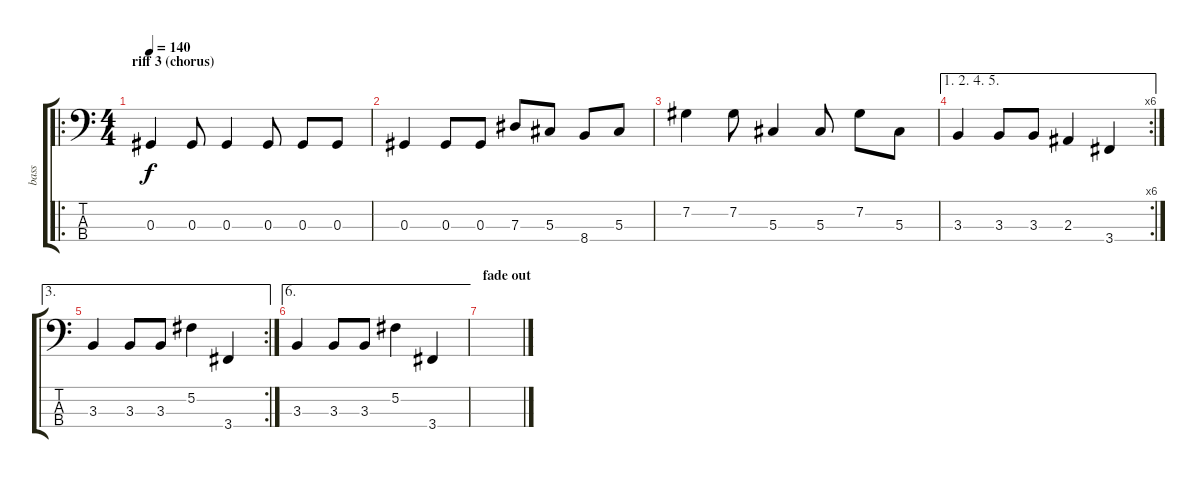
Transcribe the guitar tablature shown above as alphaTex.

\track ("bass" "bass") {instrument electricbassfinger}
\staff {score tabs}
\tuning (Gb2 Db2 Ab1 Eb1) {hide}
\ro
\ts (4 4)
\section ("" "riff 3 (chorus)")
\tempo 140
\clef f4
\ks c
0.3.4{dy f} 0.3.8 0.3.4 0.3.8 0.3.8 0.3.8 |
0.3.4 0.3.8 0.3.8 7.3.8 5.3.8 8.4.8 5.3.8 |
7.2.4 7.2.8 5.3.4 5.3.8 7.2.8 5.3.8 |
\ae (1 2 4 5)
\rc 6
3.3.4 3.3.8 3.3.8 2.3.4 3.4.4 |
\ae 3
\rc 2
3.3.4 3.3.8 3.3.8 5.2.4 3.4.4 |
\ae 6
3.3.4 3.3.8 3.3.8 5.2.4 3.4.4 |
\section ("" "fade out")
